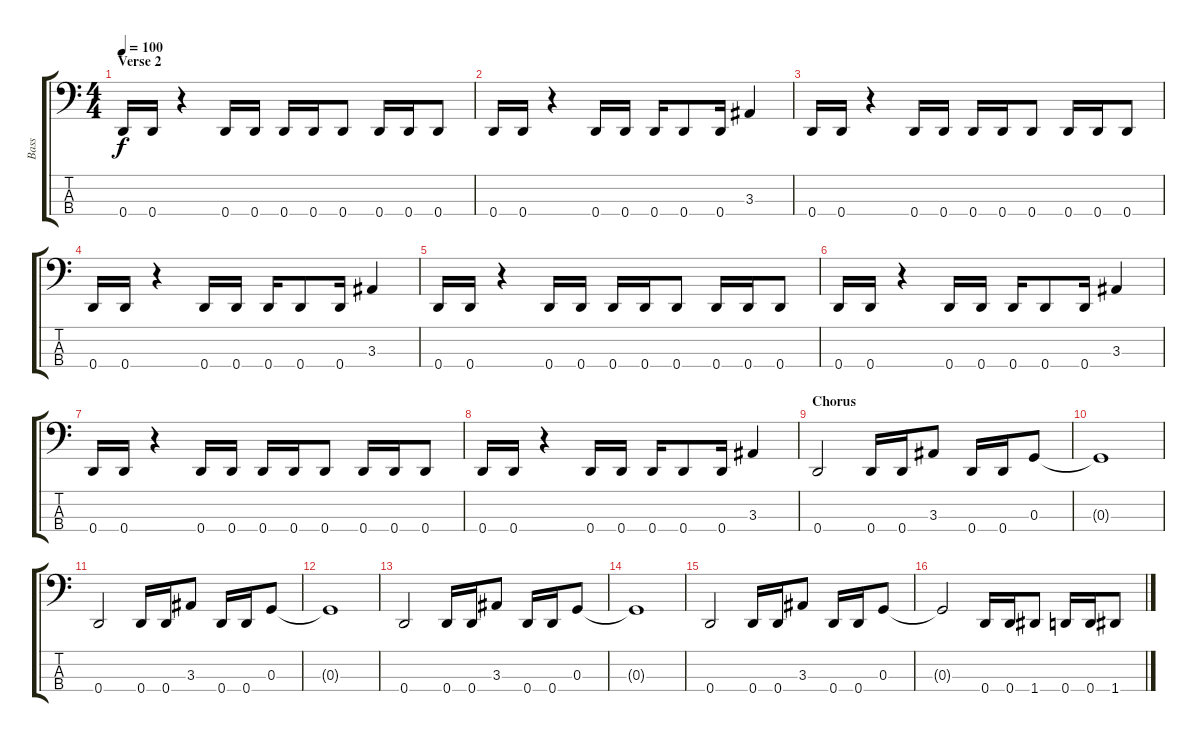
\track ("Bass" "Bass") {instrument electricbassfinger}
\staff {score tabs}
\tuning (F2 C2 G1 D1) {hide}
\ts (4 4)
\section ("" "Verse 2")
\tempo 100
\clef f4
\ks c
0.4.16{dy f} 0.4.16 r.4 0.4.16 0.4.16 0.4.16 0.4.16 0.4.8 0.4.16 0.4.16 0.4.8 |
0.4.16 0.4.16 r.4 0.4.16 0.4.16 0.4.16 0.4.8 0.4.16 3.3.4 |
0.4.16 0.4.16 r.4 0.4.16 0.4.16 0.4.16 0.4.16 0.4.8 0.4.16 0.4.16 0.4.8 |
0.4.16 0.4.16 r.4 0.4.16 0.4.16 0.4.16 0.4.8 0.4.16 3.3.4 |
0.4.16 0.4.16 r.4 0.4.16 0.4.16 0.4.16 0.4.16 0.4.8 0.4.16 0.4.16 0.4.8 |
0.4.16 0.4.16 r.4 0.4.16 0.4.16 0.4.16 0.4.8 0.4.16 3.3.4 |
0.4.16 0.4.16 r.4 0.4.16 0.4.16 0.4.16 0.4.16 0.4.8 0.4.16 0.4.16 0.4.8 |
0.4.16 0.4.16 r.4 0.4.16 0.4.16 0.4.16 0.4.8 0.4.16 3.3.4 |
\section ("" "Chorus")
0.4.2 0.4.16 0.4.16 3.3.8 0.4.16 0.4.16 0.3.8 |
0.3{t}.1 |
0.4.2 0.4.16 0.4.16 3.3.8 0.4.16 0.4.16 0.3.8 |
0.3{t}.1 |
0.4.2 0.4.16 0.4.16 3.3.8 0.4.16 0.4.16 0.3.8 |
0.3{t}.1 |
0.4.2 0.4.16 0.4.16 3.3.8 0.4.16 0.4.16 0.3.8 |
0.3{t}.2 0.4.16 0.4.16 1.4.8 0.4.16 0.4.16 1.4.8
